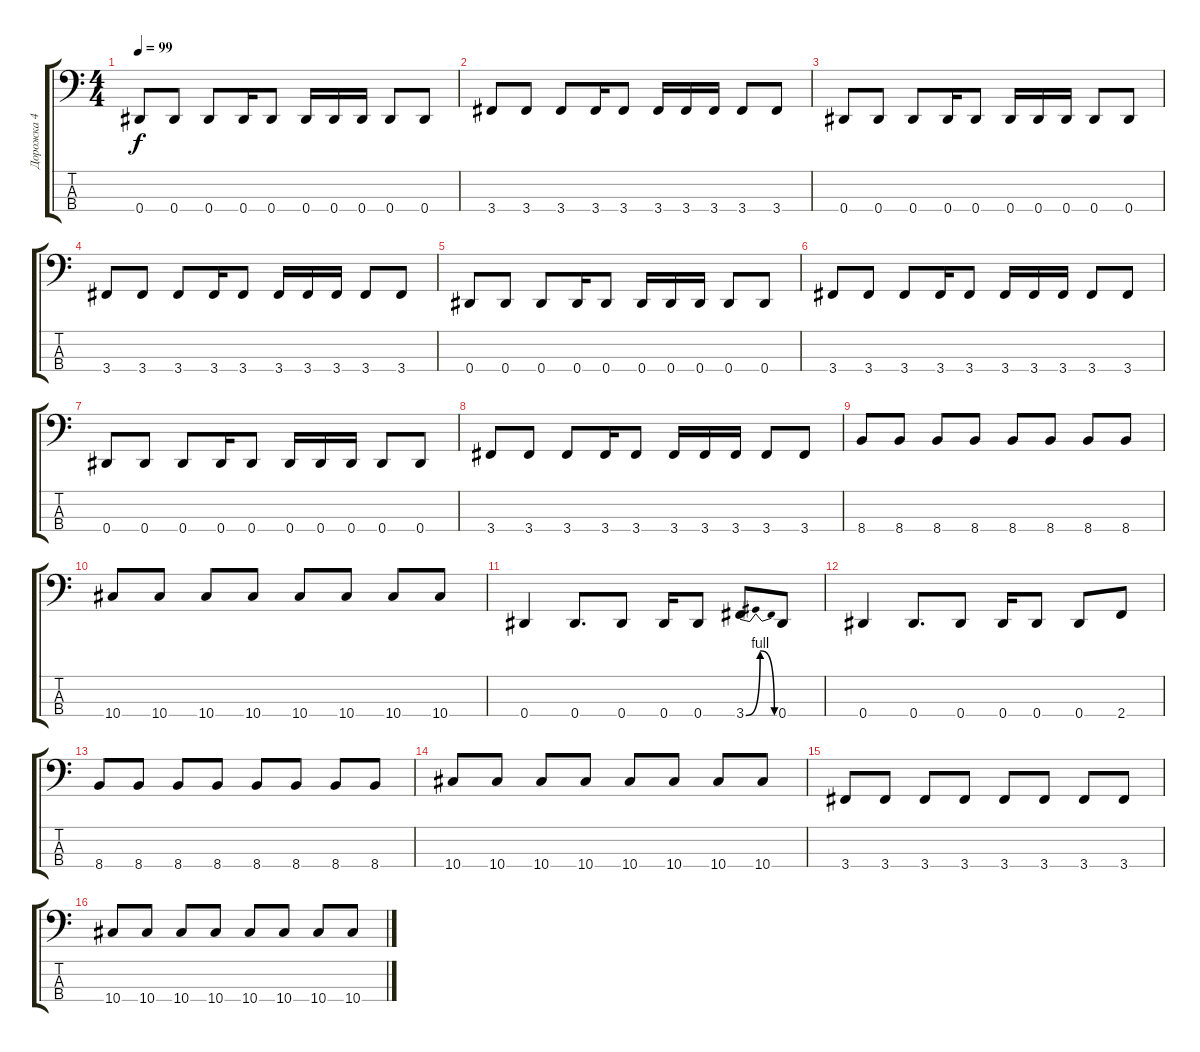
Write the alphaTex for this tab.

\track ("Дорожка 4" "Дорожка 4") {instrument electricbassfinger}
\staff {score tabs}
\tuning (Gb2 Db2 Ab1 Eb1) {hide}
\ts (4 4)
\tempo 99
\clef f4
\ks c
0.4.8{dy f} 0.4.8 0.4.8 0.4.16 0.4.8 0.4.16 0.4.16 0.4.16 0.4.8 0.4.8 |
3.4.8 3.4.8 3.4.8 3.4.16 3.4.8 3.4.16 3.4.16 3.4.16 3.4.8 3.4.8 |
0.4.8 0.4.8 0.4.8 0.4.16 0.4.8 0.4.16 0.4.16 0.4.16 0.4.8 0.4.8 |
3.4.8 3.4.8 3.4.8 3.4.16 3.4.8 3.4.16 3.4.16 3.4.16 3.4.8 3.4.8 |
0.4.8 0.4.8 0.4.8 0.4.16 0.4.8 0.4.16 0.4.16 0.4.16 0.4.8 0.4.8 |
3.4.8 3.4.8 3.4.8 3.4.16 3.4.8 3.4.16 3.4.16 3.4.16 3.4.8 3.4.8 |
0.4.8 0.4.8 0.4.8 0.4.16 0.4.8 0.4.16 0.4.16 0.4.16 0.4.8 0.4.8 |
3.4.8 3.4.8 3.4.8 3.4.16 3.4.8 3.4.16 3.4.16 3.4.16 3.4.8 3.4.8 |
8.4.8 8.4.8 8.4.8 8.4.8 8.4.8 8.4.8 8.4.8 8.4.8 |
10.4.8 10.4.8 10.4.8 10.4.8 10.4.8 10.4.8 10.4.8 10.4.8 |
0.4.4 0.4.8{d} 0.4.8 0.4.16 0.4.8 3.4{be (bendrelease 0 0 15 4 45 4 60 0)}.8 0.4.8 |
0.4.4 0.4.8{d} 0.4.8 0.4.16 0.4.8 0.4.8 2.4.8 |
8.4.8 8.4.8 8.4.8 8.4.8 8.4.8 8.4.8 8.4.8 8.4.8 |
10.4.8 10.4.8 10.4.8 10.4.8 10.4.8 10.4.8 10.4.8 10.4.8 |
3.4.8 3.4.8 3.4.8 3.4.8 3.4.8 3.4.8 3.4.8 3.4.8 |
10.4.8 10.4.8 10.4.8 10.4.8 10.4.8 10.4.8 10.4.8 10.4.8
